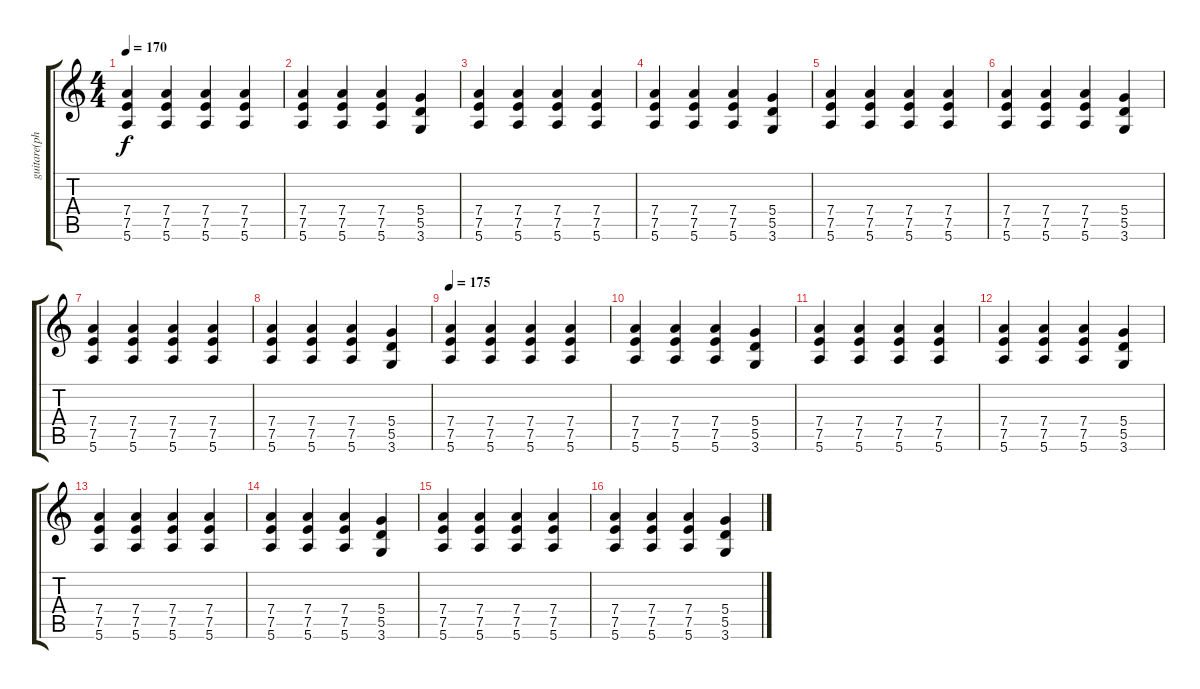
\track ("guitare(phil)" "guitare(ph") {instrument distortionguitar}
\staff {score tabs}
\tuning (E4 B3 G3 D3 A2 E2) {hide}
\ts (4 4)
\tempo 170
\clef g2
\ks c
(7.4 7.5 5.6).4{dy f} (7.4 7.5 5.6).4 (7.4 7.5 5.6).4 (7.4 7.5 5.6).4 |
(7.4 7.5 5.6).4 (7.4 7.5 5.6).4 (7.4 7.5 5.6).4 (5.4 5.5 3.6).4 |
(7.4 7.5 5.6).4 (7.4 7.5 5.6).4 (7.4 7.5 5.6).4 (7.4 7.5 5.6).4 |
(7.4 7.5 5.6).4 (7.4 7.5 5.6).4 (7.4 7.5 5.6).4 (5.4 5.5 3.6).4 |
(7.4 7.5 5.6).4 (7.4 7.5 5.6).4 (7.4 7.5 5.6).4 (7.4 7.5 5.6).4 |
(7.4 7.5 5.6).4 (7.4 7.5 5.6).4 (7.4 7.5 5.6).4 (5.4 5.5 3.6).4 |
(7.4 7.5 5.6).4 (7.4 7.5 5.6).4 (7.4 7.5 5.6).4 (7.4 7.5 5.6).4 |
(7.4 7.5 5.6).4 (7.4 7.5 5.6).4 (7.4 7.5 5.6).4 (5.4 5.5 3.6).4 |
\tempo 175
(7.4 7.5 5.6).4 (7.4 7.5 5.6).4 (7.4 7.5 5.6).4 (7.4 7.5 5.6).4 |
(7.4 7.5 5.6).4 (7.4 7.5 5.6).4 (7.4 7.5 5.6).4 (5.4 5.5 3.6).4 |
(7.4 7.5 5.6).4 (7.4 7.5 5.6).4 (7.4 7.5 5.6).4 (7.4 7.5 5.6).4 |
(7.4 7.5 5.6).4 (7.4 7.5 5.6).4 (7.4 7.5 5.6).4 (5.4 5.5 3.6).4 |
(7.4 7.5 5.6).4 (7.4 7.5 5.6).4 (7.4 7.5 5.6).4 (7.4 7.5 5.6).4 |
(7.4 7.5 5.6).4 (7.4 7.5 5.6).4 (7.4 7.5 5.6).4 (5.4 5.5 3.6).4 |
(7.4 7.5 5.6).4 (7.4 7.5 5.6).4 (7.4 7.5 5.6).4 (7.4 7.5 5.6).4 |
(7.4 7.5 5.6).4 (7.4 7.5 5.6).4 (7.4 7.5 5.6).4 (5.4 5.5 3.6).4
